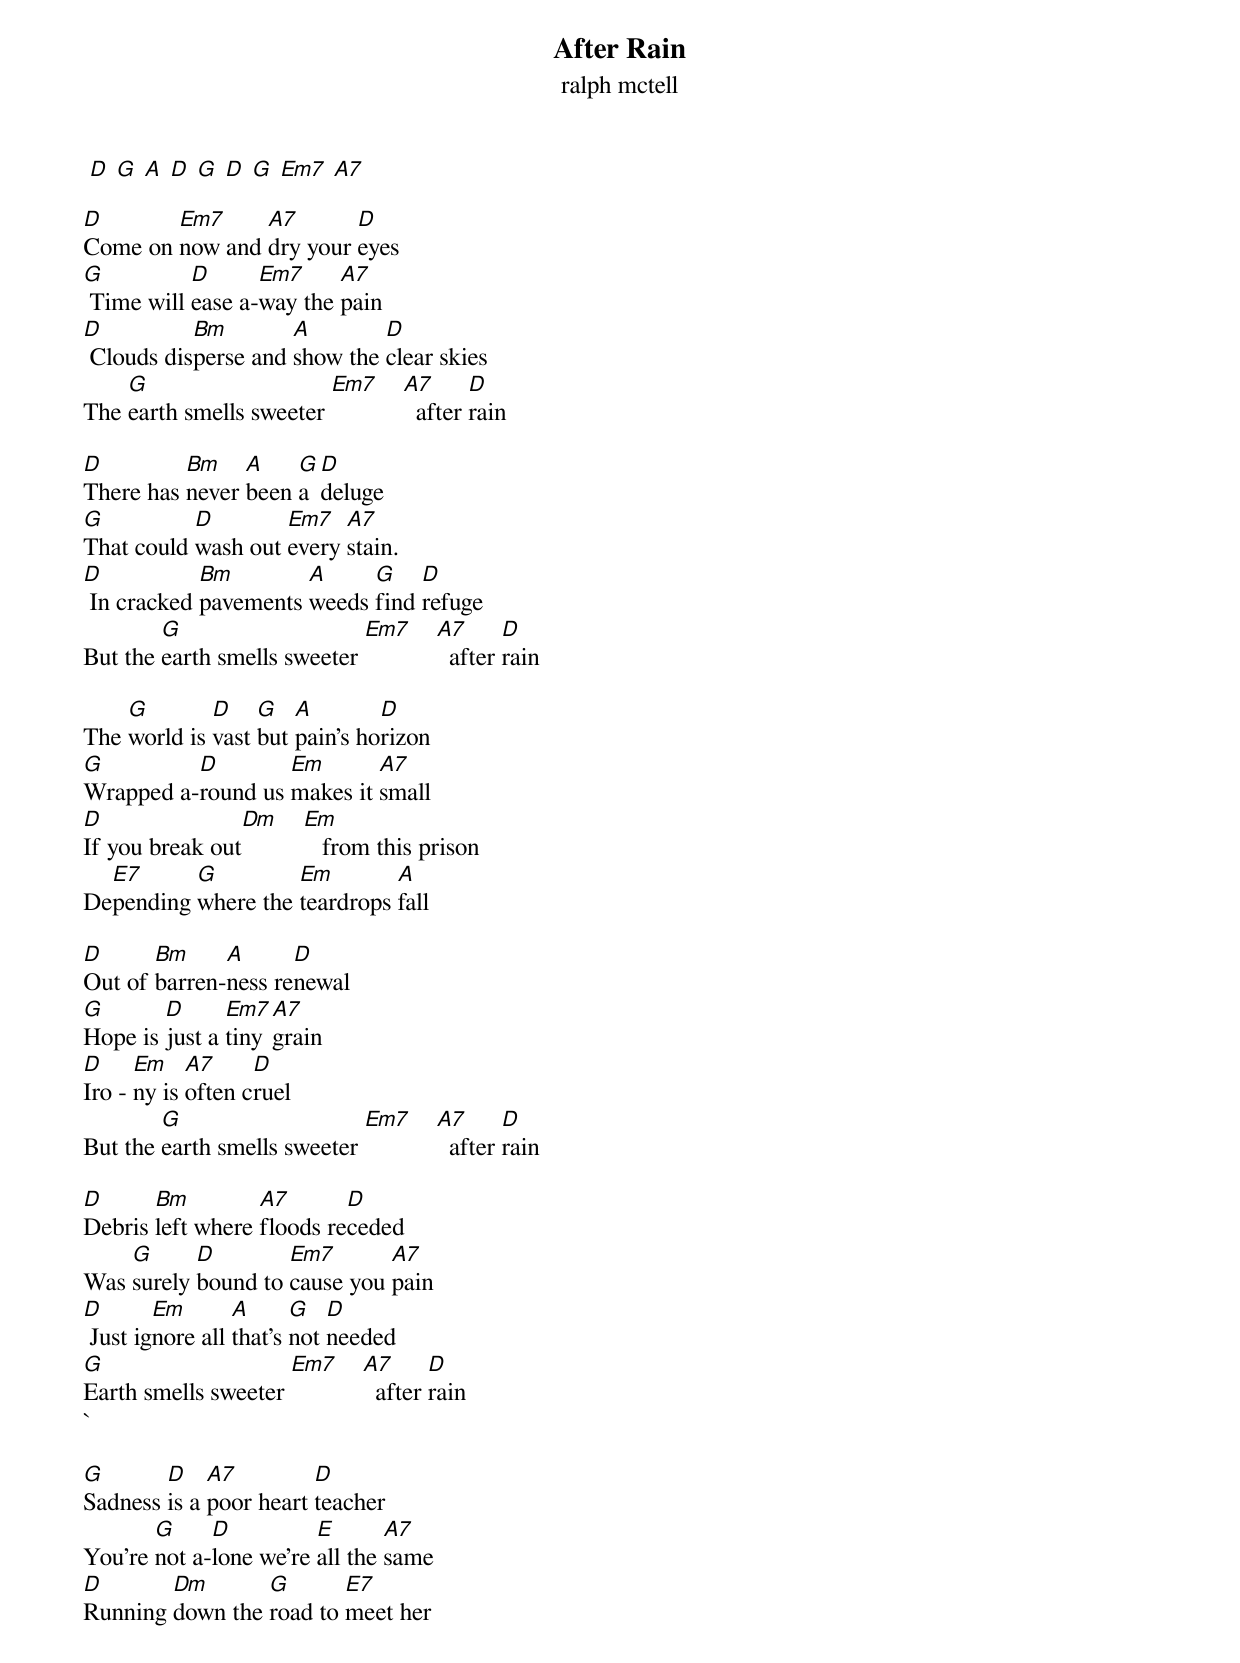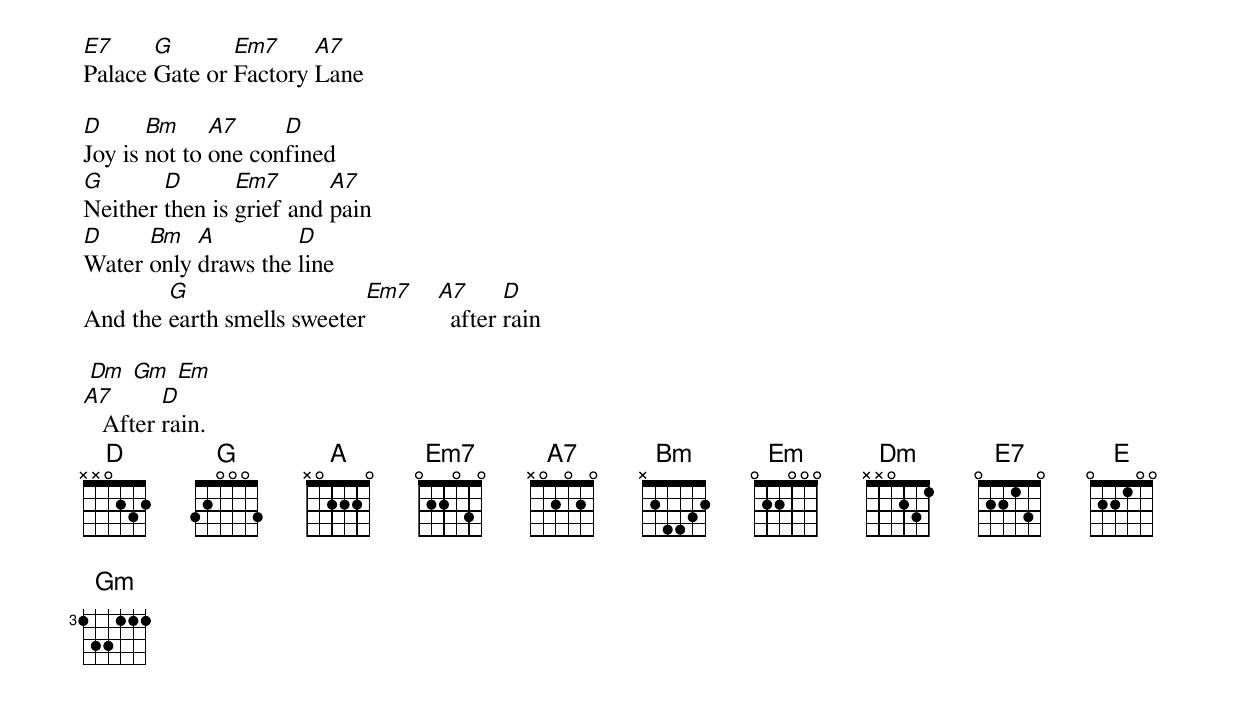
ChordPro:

{title: After Rain}
{subtitle: ralph mctell}
 [D] [G] [A] [D] [G] [D] [G] [Em7] [A7]

[D]Come on [Em7]now and [A7]dry your [D]eyes
[G] Time will [D]ease a-[Em7]way the [A7]pain
[D] Clouds dis[Bm]perse and [A]show the [D]clear skies
The [G]earth smells sweeter [Em7]    [A7]  after [D]rain

[D]There has [Bm]never [A]been [G]a [D]deluge
[G]That could [D]wash out [Em7]every [A7]stain.
[D] In cracked [Bm]pavements [A]weeds [G]find [D]refuge
But the [G]earth smells sweeter [Em7]    [A7]  after [D]rain

The [G]world is [D]vast [G]but [A]pain’s ho[D]rizon
[G]Wrapped a-[D]round us [Em]makes it [A7]small
[D]If you break out[Dm]    [Em]   from this prison
De[E7]pending [G]where the [Em]teardrops [A]fall

[D]Out of [Bm]barren-[A]ness re[D]newal
[G]Hope is [D]just a [Em7]tiny [A7]grain
[D]Iro - [Em]ny is [A7]often c[D]ruel
But the [G]earth smells sweeter [Em7]    [A7]  after [D]rain

[D]Debris [Bm]left where [A7]floods re[D]ceded
Was [G]surely [D]bound to [Em7]cause you [A7]pain
[D] Just ig[Em]nore all [A]that's [G]not [D]needed
[G]Earth smells sweeter [Em7]    [A7]  after [D]rain
`

[G]Sadness [D]is a [A7]poor heart [D]teacher
You're [G]not a-[D]lone we're [E]all the [A7]same
[D]Running [Dm]down the [G]road to [E7]meet her
[E7]Palace [G]Gate or [Em7]Factory [A7]Lane

[D]Joy is [Bm]not to [A7]one con[D]fined
[G]Neither [D]then is [Em7]grief and [A7]pain
[D]Water [Bm]only [A]draws the [D]line
And the [G]earth smells sweeter[Em7]    [A7]  after [D]rain

 [Dm] [Gm] [Em]
[A7]   After [D]rain.
